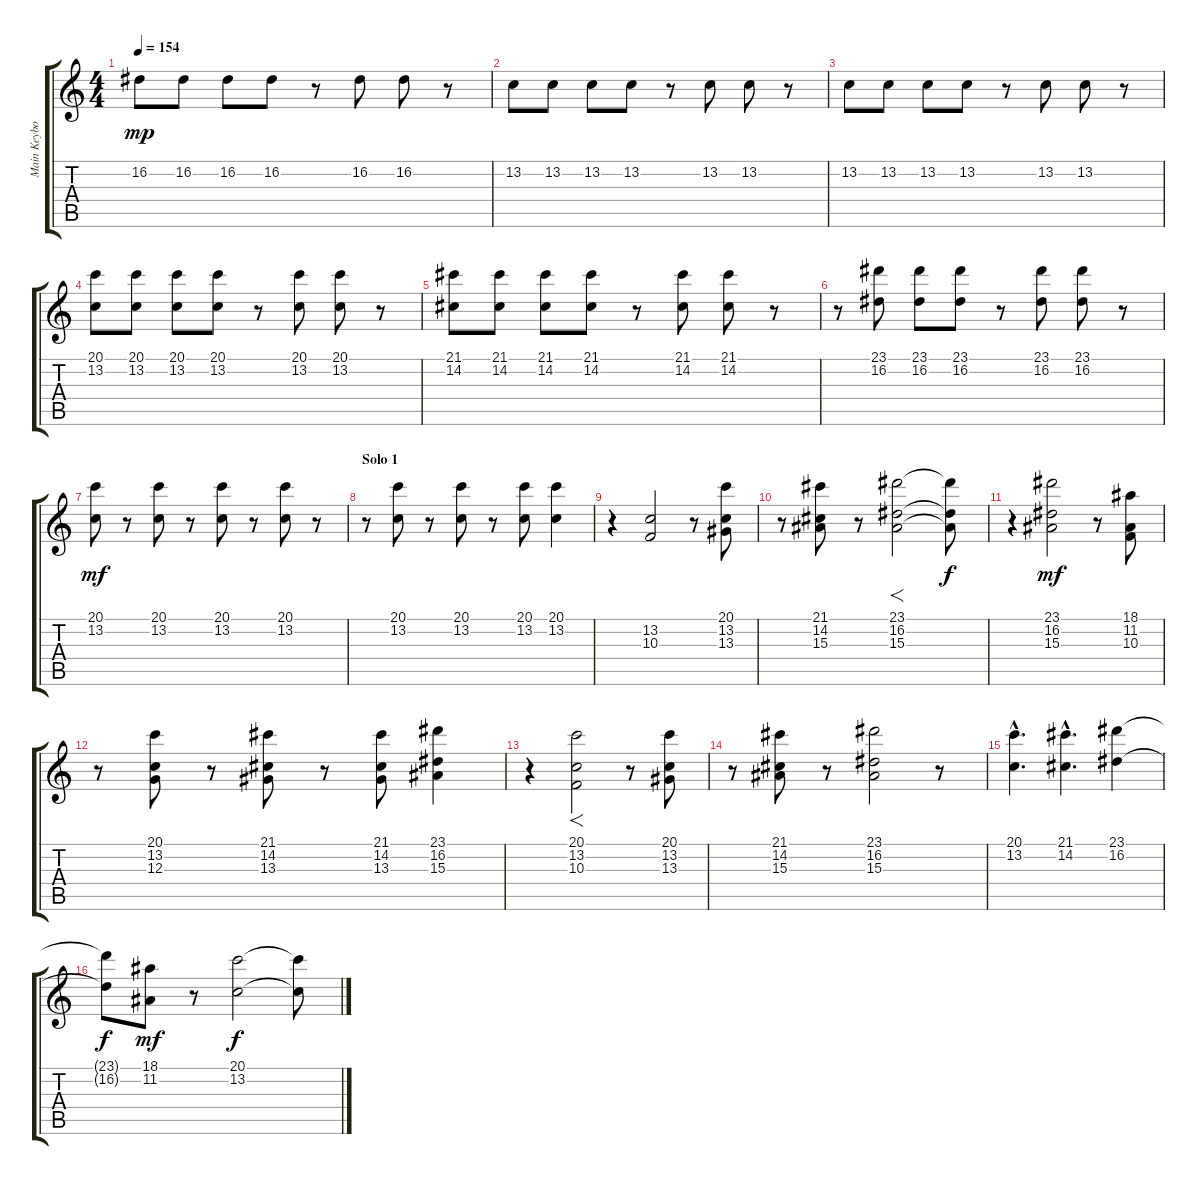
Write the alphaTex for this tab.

\track ("Main Keyboards" "Main Keybo") {instrument stringensemble1}
\staff {score tabs}
\tuning (E4 B3 G3 D3 A2 E2) {hide}
\ts (4 4)
\tempo 154
\clef g2
\ks c
16.2.8{dy mp} 16.2.8 16.2.8 16.2.8 r.8 16.2.8 16.2.8 r.8 |
13.2.8 13.2.8 13.2.8 13.2.8 r.8 13.2.8 13.2.8 r.8 |
13.2.8 13.2.8 13.2.8 13.2.8 r.8 13.2.8 13.2.8 r.8 |
(20.1 13.2).8 (20.1 13.2).8 (20.1 13.2).8 (20.1 13.2).8 r.8 (20.1 13.2).8 (20.1 13.2).8 r.8 |
(21.1 14.2).8 (21.1 14.2).8 (21.1 14.2).8 (21.1 14.2).8 r.8 (21.1 14.2).8 (21.1 14.2).8 r.8 |
r.8 (23.1 16.2).8 (23.1 16.2).8 (23.1 16.2).8 r.8 (23.1 16.2).8 (23.1 16.2).8 r.8 |
(20.1 13.2).8{dy mf} r.8 (20.1 13.2).8 r.8 (20.1 13.2).8 r.8 (20.1 13.2).8 r.8 |
\section ("" "Solo 1")
r.8 (20.1 13.2).8 r.8 (20.1 13.2).8 r.8 (20.1 13.2).8 (20.1 13.2).4 |
r.4 (13.2 10.3).2 r.8 (20.1 13.2 13.3).8 |
r.8 (21.1 14.2 15.3).8 r.8 (23.1 16.2 15.3).2{f} (23.1{t} 16.2{t} 15.3{t}).8{dy f} |
r.4 (23.1 16.2 15.3).2{dy mf} r.8 (18.1 11.2 10.3).8 |
r.8 (20.1 13.2 12.3).8 r.8 (21.1 14.2 13.3).8 r.8 (21.1 14.2 13.3).8 (23.1 16.2 15.3).4 |
r.4 (20.1 13.2 10.3).2{f} r.8 (20.1 13.2 13.3).8 |
r.8 (21.1 14.2 15.3).8 r.8 (23.1 16.2 15.3).2 r.8 |
(20.1{hac} 13.2{hac}).4{d} (21.1{hac} 14.2{hac}).4{d} (23.1 16.2).4 |
(23.1{t} 16.2{t}).8{dy f} (18.1 11.2).8{dy mf} r.8 (20.1 13.2).2{dy f} (20.1{t} 13.2{t}).8
